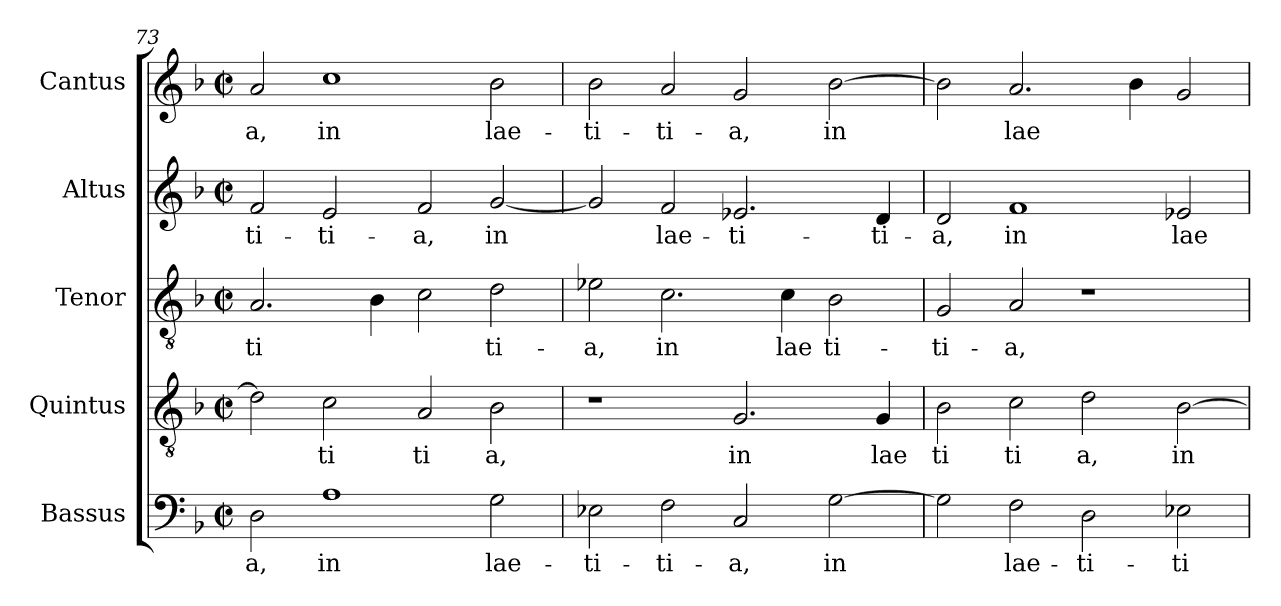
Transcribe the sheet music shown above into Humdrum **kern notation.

**kern	**text	**kern	**text	**kern	**text	**kern	**text	**kern	**text
*part5	*part5	*part4	*part4	*part3	*part3	*part2	*part2	*part1	*part1
*staff5	*staff5	*staff4	*staff4	*staff3	*staff3	*staff2	*staff2	*staff1	*staff1
*I"Bassus	*	*I"Quintus	*	*I"Tenor	*	*I"Altus	*	*I"Cantus	*
*I'Bassus	*	*I'Quintus	*	*I'Tenor	*	*I'Altus	*	*I'Cantus	*
*clefF4	*	*clefGv2	*	*clefGv2	*	*clefG2	*	*clefG2	*
*k[b-]	*	*k[b-]	*	*k[b-]	*	*k[b-]	*	*k[b-]	*
*F:	*	*F:	*	*F:	*	*F:	*	*F:	*
*M2/2	*	*M2/2	*	*M2/2	*	*M2/2	*	*M2/2	*
*met(c|)	*	*met(c|)	*	*met(c|)	*	*met(c|)	*	*met(c|)	*
=73	=73	=73	=73	=73	=73	=73	=73	=73	=73
!	!LO:LY:b:cj	!	!LO:LY:b:cj	!	!LO:LY:b:cj	!	!LO:LY:b:cj	!	!LO:LY:b:cj
2D\	-a,	2d\]	.	2.A/	-ti-	2f/	-ti-	2a/	-a,
!	!LO:LY:b:cj	!	!LO:LY:b:cj	!	!	!	!LO:LY:b:cj	!	!LO:LY:b:cj
1A	in	2c\	ti	.	.	2e/	-ti-	1cc	in
!	!	!	!	!	!LO:LY:b:cj	!	!	!	!
.	.	.	.	4B-\	--	.	.	.	.
!	!	!	!LO:LY:b:cj	!	!LO:LY:b:cj	!	!LO:LY:b:cj	!	!
.	.	2A/	ti	2c\	--	2f/	-a,	.	.
!	!LO:LY:b:cj	!	!LO:LY:b:cj	!	!LO:LY:b:cj	!	!LO:LY:b:cj	!	!LO:LY:b:cj
2G\	lae-	2B-\	a,	2d\	-ti-	[<2g/	in	2b-\	lae-
=74	=74	=74	=74	=74	=74	=74	=74	=74	=74
!	!LO:LY:b:cj	!	!	!	!LO:LY:b:cj	!	!LO:LY:b:cj	!	!LO:LY:b:cj
2E-X\	-ti-	1r	.	2e-X\	-a,	2g/]	.	2b-\	-ti-
!	!LO:LY:b:cj	!	!	!	!LO:LY:b:cj	!	!LO:LY:b:cj	!	!LO:LY:b:cj
2F\	-ti-	.	.	2.c\	in	2f/	lae-	2a/	-ti-
!	!LO:LY:b:cj	!	!LO:LY:b:cj	!	!	!	!LO:LY:b:cj	!	!LO:LY:b:cj
2C/	-a,	2.G/	in	.	.	2.e-X/	-ti-	2g/	-a,
!	!	!	!	!	!LO:LY:b:cj	!	!	!	!
.	.	.	.	4c\	lae	.	.	.	.
!	!LO:LY:b:cj	!	!	!	!LO:LY:b:cj	!	!	!	!LO:LY:b:cj
[>2G\	in	.	.	2B-\	ti-	.	.	[>2b-\	in
!	!	!	!LO:LY:b:cj	!	!	!	!LO:LY:b:cj	!	!
.	.	4G/	lae	.	.	4d/	-ti-	.	.
=75	=75	=75	=75	=75	=75	=75	=75	=75	=75
!	!LO:LY:b:cj	!	!LO:LY:b:cj	!	!LO:LY:b:cj	!	!LO:LY:b:cj	!	!LO:LY:b:cj
2G\]	.	2B-\	ti	2G/	-ti-	2d/	-a,	2b-\]	.
!	!LO:LY:b:cj	!	!LO:LY:b:cj	!	!LO:LY:b:cj	!	!LO:LY:b:cj	!	!LO:LY:b:cj
2F\	lae-	2c\	ti	2A/	-a,	1f	in	2.a/	lae-
!	!LO:LY:b:cj	!	!LO:LY:b:cj	!	!	!	!	!	!
2D\	-ti-	2d\	a,	1r	.	.	.	.	.
!	!	!	!	!	!	!	!	!	!LO:LY:b:cj
.	.	.	.	.	.	.	.	4b-\	--
!	!LO:LY:b:cj	!	!LO:LY:b:cj	!	!	!	!LO:LY:b:cj	!	!LO:LY:b:cj
2E-X\	-ti-	[>2B-\	in	.	.	2e-X/	lae-	2g/	--
=	=	=	=	=	=	=	=	=	=
*-	*-	*-	*-	*-	*-	*-	*-	*-	*-
